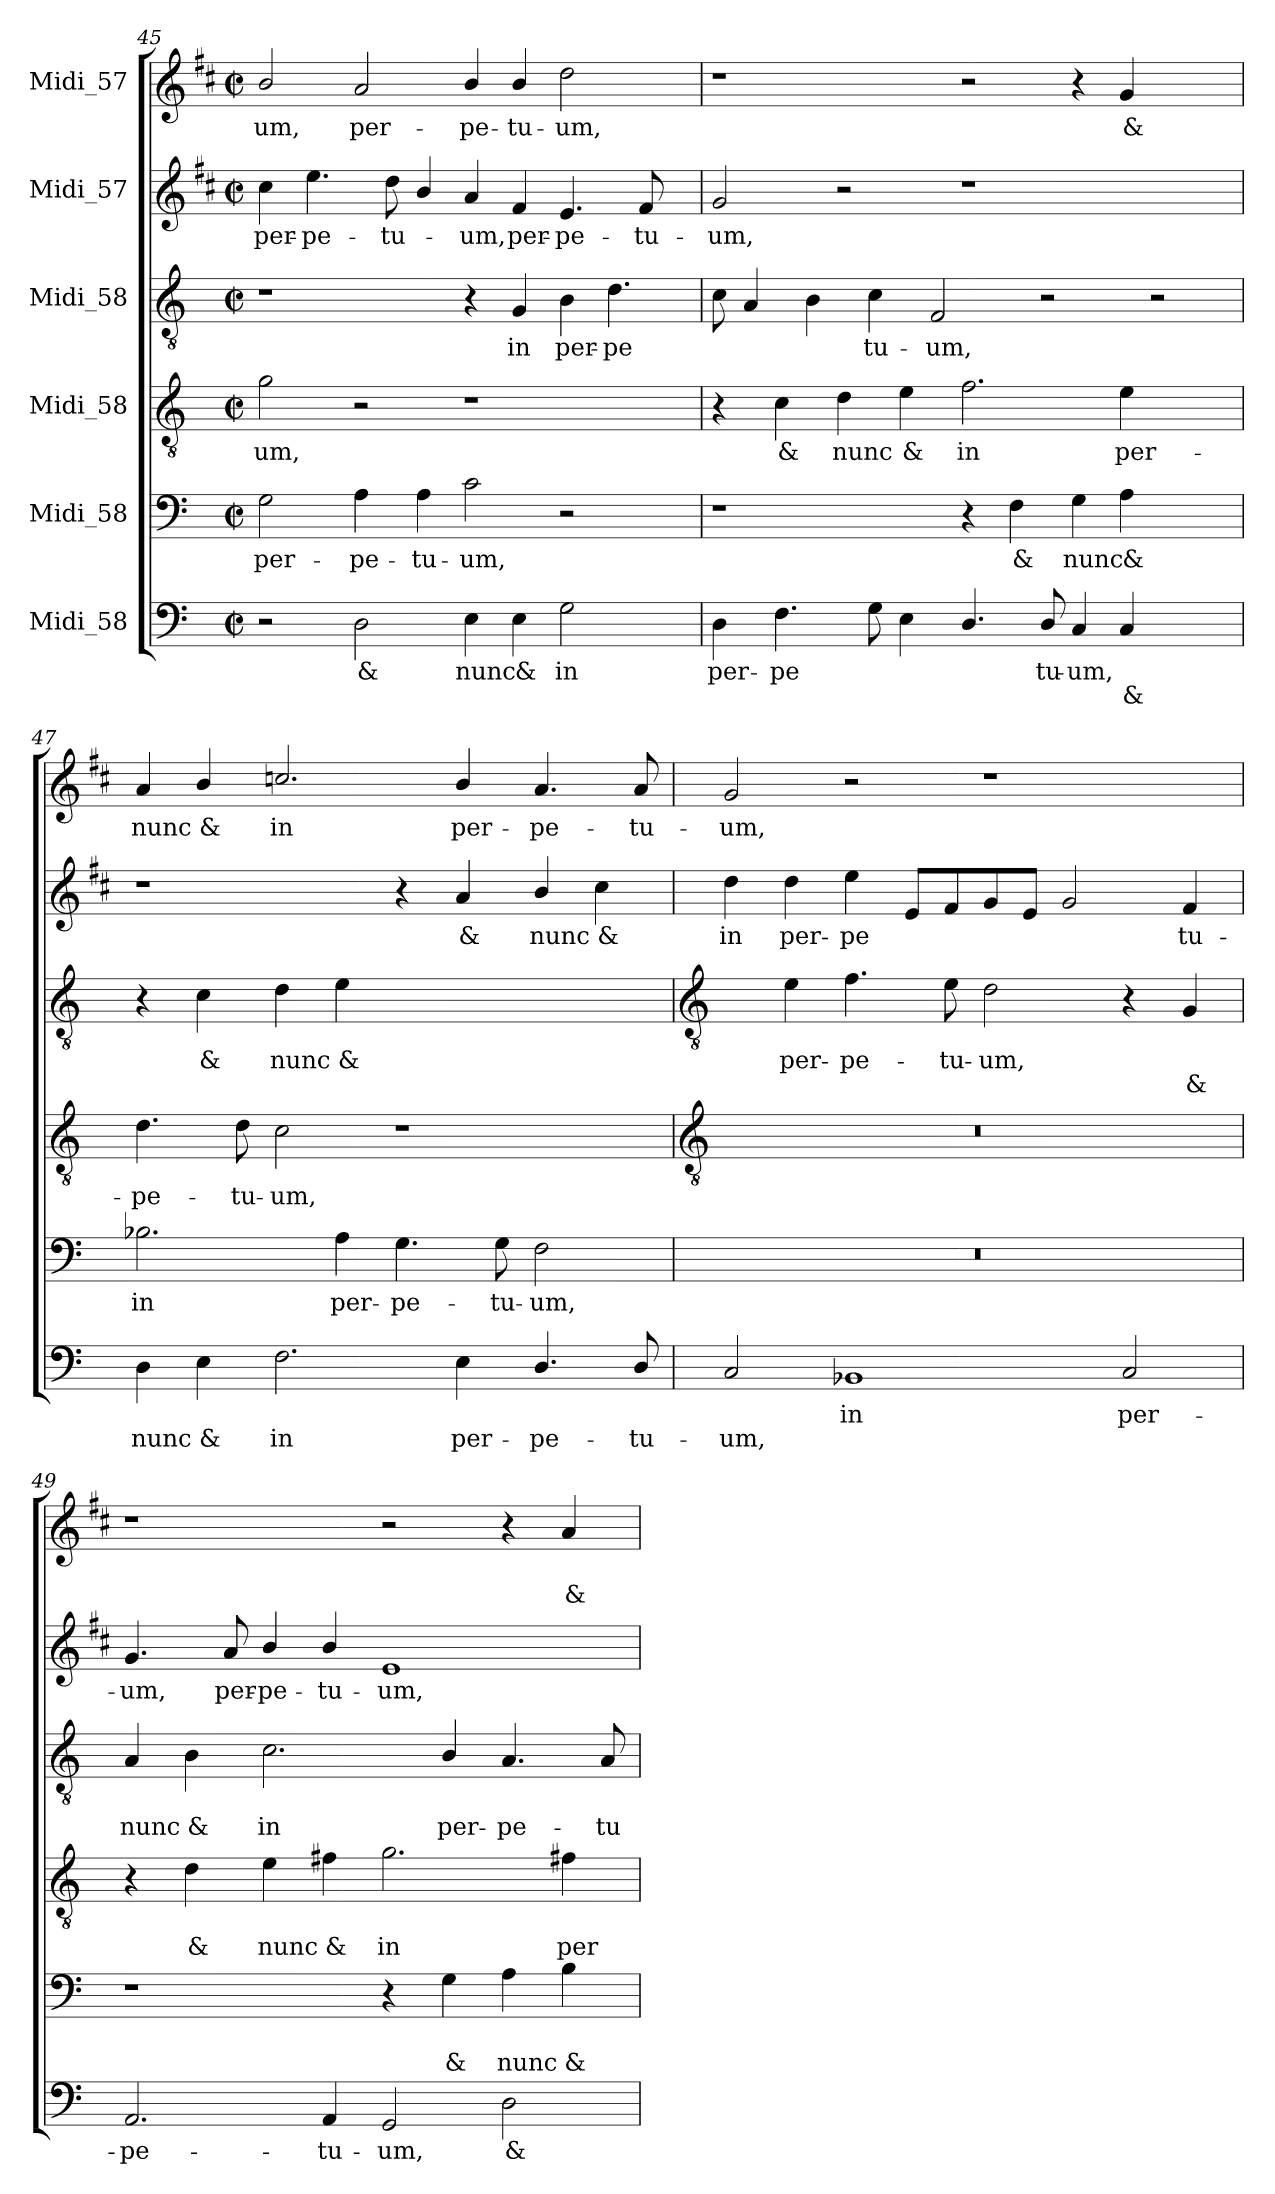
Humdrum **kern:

**kern	**text	**text	**kern	**text	**text	**kern	**text	**text	**kern	**text	**text	**kern	**text	**kern	**text	**text
*part6	*part6	*part6	*part5	*part5	*part5	*part4	*part4	*part4	*part3	*part3	*part3	*part2	*part2	*part1	*part1	*part1
*staff6	*staff6	*staff6	*staff5	*staff5	*staff5	*staff4	*staff4	*staff4	*staff3	*staff3	*staff3	*staff2	*staff2	*staff1	*staff1	*staff1
*I"Midi_58	*	*	*I"Midi_58	*	*	*I"Midi_58	*	*	*I"Midi_58	*	*	*I"Midi_57	*	*I"Midi_57	*	*
!!LO:LB:g=z
*clefF4	*	*	*clefF4	*	*	*clefGv2	*	*	*clefGv2	*	*	*clefG2	*	*clefG2	*	*
*	*	*	*	*	*	*	*	*	*	*	*	*ITrd1c2	*	*ITrd1c2	*	*
*k[]	*	*	*k[]	*	*	*k[]	*	*	*k[]	*	*	*k[]	*	*k[]	*	*
*C:	*	*	*C:	*	*	*C:	*	*	*C:	*	*	*C:	*	*C:	*	*
*M4/2	*	*	*M4/2	*	*	*M4/2	*	*	*M4/2	*	*	*M4/2	*	*M4/2	*	*
*met(c|)	*	*	*met(c|)	*	*	*met(c|)	*	*	*met(c|)	*	*	*met(c|)	*	*met(c|)	*	*
=45	=45	=45	=45	=45	=45	=45	=45	=45	=45	=45	=45	=45	=45	=45	=45	=45
!	!	!	!	!LO:LY:b	!	!	!LO:LY:b	!	!	!	!	!	!LO:LY:b	!	!LO:LY:b	!
2r	.	.	2G\	per-	.	2g\	-um,	.	1r	.	.	4b\	per-	2a/	-um,	.
!	!	!	!	!	!	!	!	!	!	!	!	!	!LO:LY:b	!	!	!
.	.	.	.	.	.	.	.	.	.	.	.	4.dd\	-pe-	.	.	.
!	!LO:LY:b	!	!	!LO:LY:b	!	!	!	!	!	!	!	!	!	!	!LO:LY:b	!
2D\	&	.	4A\	-pe-	.	2r	.	.	.	.	.	.	.	2g/	per-	.
!	!	!	!	!	!	!	!	!	!	!	!	!	!LO:LY:b	!	!	!
.	.	.	.	.	.	.	.	.	.	.	.	8cc\	-tu-	.	.	.
!	!	!	!	!LO:LY:b	!	!	!	!	!	!	!	!	!	!	!	!
.	.	.	4A\	-tu-	.	.	.	.	.	.	.	4a/	.	.	.	.
!	!LO:LY:b	!	!	!LO:LY:b	!	!	!	!	!	!	!	!	!LO:LY:b	!	!LO:LY:b	!
4E\	nunc	.	2c\	-um,	.	1r	.	.	4r	.	.	4g/	-um,	4a/	-pe-	.
!	!LO:LY:b	!	!	!	!	!	!	!	!	!LO:LY:b	!	!	!LO:LY:b	!	!LO:LY:b	!
4E\	&	.	.	.	.	.	.	.	4G/	in	.	4e/	per-	4a/	-tu-	.
!	!LO:LY:b	!	!	!	!	!	!	!	!	!LO:LY:b	!	!	!LO:LY:b	!	!LO:LY:b	!
2G\	in	.	2r	.	.	.	.	.	4B\	per-	.	4.d/	-pe-	2cc\	-um,	.
!	!	!	!	!	!	!	!	!	!	!LO:LY:b	!	!	!	!	!	!
.	.	.	.	.	.	.	.	.	4.d\	-pe	.	.	.	.	.	.
!	!	!	!	!	!	!	!	!	!	!	!	!	!LO:LY:b	!	!	!
.	.	.	.	.	.	.	.	.	.	.	.	8e/	-tu-	.	.	.
8ryy	.	.	8ryy	.	.	8ryy	.	.	.	.	.	8ryy	.	8ryy	.	.
=46	=46	=46	=46	=46	=46	=46	=46	=46	=46	=46	=46	=46	=46	=46	=46	=46
!	!LO:LY:b	!	!	!	!	!	!	!	!	!	!	!	!LO:LY:b	!	!	!
4D\	per-	.	1r	.	.	4r	.	.	8c\	.	.	2f/	-um,	1r	.	.
.	.	.	.	.	.	.	.	.	4A/	.	.	.	.	.	.	.
!	!LO:LY:b	!	!	!	!	!	!LO:LY:b	!	!	!	!	!	!	!	!	!
4.F\	-pe	.	.	.	.	4c\	&	.	.	.	.	.	.	.	.	.
.	.	.	.	.	.	.	.	.	4B\	.	.	.	.	.	.	.
!	!	!	!	!	!	!	!LO:LY:b	!	!	!	!	!	!	!	!	!
.	.	.	.	.	.	4d\	nunc	.	.	.	.	2r	.	.	.	.
!	!	!	!	!	!	!	!	!	!	!LO:LY:b	!	!	!	!	!	!
8G\	.	.	.	.	.	.	.	.	4c\	tu-	.	.	.	.	.	.
!	!	!	!	!	!	!	!LO:LY:b	!	!	!	!	!	!	!	!	!
4E\	.	.	.	.	.	4e\	&	.	.	.	.	.	.	.	.	.
!	!	!	!	!	!	!	!	!	!	!LO:LY:b	!	!	!	!	!	!
.	.	.	.	.	.	.	.	.	2F/	-um,	.	.	.	.	.	.
!	!	!	!	!	!	!	!LO:LY:b	!	!	!	!	!	!	!	!	!
4.D/	.	.	4r	.	.	2.f\	in	.	.	.	.	1r	.	2r	.	.
!	!	!	!	!LO:LY:b	!	!	!	!	!	!	!	!	!	!	!	!
.	.	.	4F\	&	.	.	.	.	.	.	.	.	.	.	.	.
!	!LO:LY:b	!	!	!	!	!	!	!	!	!	!	!	!	!	!	!
8D/	tu-	.	.	.	.	.	.	.	2r	.	.	.	.	.	.	.
!	!LO:LY:b	!	!	!LO:LY:b	!	!	!	!	!	!	!	!	!	!	!	!
4C/	-um,	.	4G\	nunc	.	.	.	.	.	.	.	.	.	4r	.	.
!	!	!LO:LY:b	!	!LO:LY:b	!	!	!LO:LY:b	!	!	!	!	!	!	!	!LO:LY:b	!
4C/	.	&	4A\	&	.	4e\	per-	.	.	.	.	.	.	4f/	&	.
.	.	.	.	.	.	.	.	.	2r	.	.	.	.	.	.	.
4.ryy	.	.	4.ryy	.	.	4.ryy	.	.	.	.	.	4.ryy	.	4.ryy	.	.
!!LO:LB:g=z
=47	=47	=47	=47	=47	=47	=47	=47	=47	=47	=47	=47	=47	=47	=47	=47	=47
!	!	!LO:LY:b	!	!LO:LY:b	!	!	!LO:LY:b	!	!	!	!	!	!	!	!LO:LY:b	!
4D\	.	nunc	2.B-X\	in	.	4.d\	-pe-	.	4r	.	.	1r	.	4g/	nunc	.
!	!	!LO:LY:b	!	!	!	!	!	!	!	!LO:LY:b	!	!	!	!	!LO:LY:b	!
4E\	.	&	.	.	.	.	.	.	4c\	&	.	.	.	4a/	&	.
!	!	!	!	!	!	!	!LO:LY:b	!	!	!	!	!	!	!	!	!
.	.	.	.	.	.	8d\	-tu-	.	.	.	.	.	.	.	.	.
!	!	!LO:LY:b	!	!	!	!	!LO:LY:b	!	!	!LO:LY:b	!	!	!	!	!LO:LY:b	!
2.F\	.	in	.	.	.	2c\	-um,	.	4d\	nunc	.	.	.	2.b-X/	in	.
!	!	!	!	!LO:LY:b	!	!	!	!	!	!LO:LY:b	!	!	!	!	!	!
.	.	.	4A\	per-	.	.	.	.	4e\	&	.	.	.	.	.	.
!	!	!	!	!LO:LY:b	!	!	!	!	!	!LO:LY:b	!	!	!	!	!	!
.	.	.	4.G\	-pe-	.	1r	.	.	[2f\yy	in	.	4r	.	.	.	.
!	!	!LO:LY:b	!	!	!	!	!	!	!	!	!	!	!LO:LY:b	!	!LO:LY:b	!
4E\	.	per-	.	.	.	.	.	.	.	.	.	4g/	&	4a/	per-	.
!	!	!	!	!LO:LY:b	!	!	!	!	!	!	!	!	!	!	!	!
.	.	.	8G\	-tu-	.	.	.	.	.	.	.	.	.	.	.	.
!	!	!LO:LY:b	!	!LO:LY:b	!	!	!	!	!	!	!	!	!LO:LY:b	!	!LO:LY:b	!
4.D/	.	-pe-	2F\	-um,	.	.	.	.	2ryy	.	.	4a/	nunc	4.g/	-pe-	.
!	!	!	!	!	!	!	!	!	!	!	!	!	!LO:LY:b	!	!	!
.	.	.	.	.	.	.	.	.	.	.	.	4b\	&	.	.	.
!	!	!LO:LY:b	!	!	!	!	!	!	!	!	!	!	!	!	!LO:LY:b	!
8D/	.	-tu-	.	.	.	.	.	.	.	.	.	.	.	8g/	-tu-	.
!!LO:LB:g=z
=48	=48	=48	=48	=48	=48	=48	=48	=48	=48	=48	=48	=48	=48	=48	=48	=48
*	*	*	*	*	*	*clefGv2	*	*	*clefGv2	*	*	*	*	*	*	*
!	!	!LO:LY:b	!	!	!	!	!	!	!	!	!	!	!LO:LY:b	!	!LO:LY:b	!
2C/	.	-um,	0r	.	.	0r	.	.	4fyy]	.	.	4cc\	in	2f/	-um,	.
!	!	!	!	!	!	!	!	!	!	!LO:LY:b	!	!	!LO:LY:b	!	!	!
.	.	.	.	.	.	.	.	.	4e\	per-	.	4cc\	per-	.	.	.
!	!LO:LY:b	!	!	!	!	!	!	!	!	!LO:LY:b	!	!	!LO:LY:b	!	!	!
1BB-X/	in	.	.	.	.	.	.	.	4.f\	-pe-	.	4dd\	-pe	2r	.	.
.	.	.	.	.	.	.	.	.	.	.	.	8d/L	.	.	.	.
!	!	!	!	!	!	!	!	!	!	!LO:LY:b	!	!	!	!	!	!
.	.	.	.	.	.	.	.	.	8e\	-tu-	.	8e/	.	.	.	.
!	!	!	!	!	!	!	!	!	!	!LO:LY:b	!	!	!	!	!	!
.	.	.	.	.	.	.	.	.	2d\	-um,	.	8f/	.	1r	.	.
.	.	.	.	.	.	.	.	.	.	.	.	8d/J	.	.	.	.
.	.	.	.	.	.	.	.	.	.	.	.	2f/	.	.	.	.
!	!LO:LY:b	!	!	!	!	!	!	!	!	!	!	!	!	!	!	!
2C/	per-	.	.	.	.	.	.	.	4r	.	.	.	.	.	.	.
!	!	!	!	!	!	!	!	!	!	!	!LO:LY:b	!	!LO:LY:b	!	!	!
.	.	.	.	.	.	.	.	.	4G/	.	&	4e/	tu-	.	.	.
=49	=49	=49	=49	=49	=49	=49	=49	=49	=49	=49	=49	=49	=49	=49	=49	=49
!	!LO:LY:b	!	!	!	!	!	!	!	!	!	!LO:LY:b	!	!LO:LY:b	!	!	!
2.AA/	-pe-	.	1r	.	.	4r	.	.	4A/	.	nunc	4.f/	-um,	1r	.	.
!	!	!	!	!	!	!	!	!LO:LY:b	!	!	!LO:LY:b	!	!	!	!	!
.	.	.	.	.	.	4d\	.	&	4B\	.	&	.	.	.	.	.
!	!	!	!	!	!	!	!	!	!	!	!	!	!LO:LY:b	!	!	!
.	.	.	.	.	.	.	.	.	.	.	.	8g/	per-	.	.	.
!	!	!	!	!	!	!	!	!LO:LY:b	!	!	!LO:LY:b	!	!LO:LY:b	!	!	!
.	.	.	.	.	.	4e\	.	nunc	2.c\	.	in	4a/	-pe-	.	.	.
!	!LO:LY:b	!	!	!	!	!	!	!LO:LY:b	!	!	!	!	!LO:LY:b	!	!	!
4AA/	-tu-	.	.	.	.	4f#X\	.	&	.	.	.	4a/	-tu-	.	.	.
!	!LO:LY:b	!	!	!	!	!	!	!LO:LY:b	!	!	!	!	!LO:LY:b	!	!	!
2GG/	-um,	.	4r	.	.	2.g\	.	in	.	.	.	1d	-um,	2r	.	.
!	!	!	!	!	!LO:LY:b	!	!	!	!	!	!LO:LY:b	!	!	!	!	!
.	.	.	4G\	.	&	.	.	.	4B/	.	per-	.	.	.	.	.
!	!LO:LY:b	!	!	!	!LO:LY:b	!	!	!	!	!	!LO:LY:b	!	!	!	!	!
2D\	&	.	4A\	.	nunc	.	.	.	4.A/	.	-pe-	.	.	4r	.	.
!	!	!	!	!	!LO:LY:b	!	!	!LO:LY:b	!	!	!	!	!	!	!	!LO:LY:b
.	.	.	4B\	.	&	4f#X\	.	per-	.	.	.	.	.	4g/	.	&
!	!	!	!	!	!	!	!	!	!	!	!LO:LY:b	!	!	!	!	!
.	.	.	.	.	.	.	.	.	8A/	.	-tu-	.	.	.	.	.
=	=	=	=	=	=	=	=	=	=	=	=	=	=	=	=	=
*-	*-	*-	*-	*-	*-	*-	*-	*-	*-	*-	*-	*-	*-	*-	*-	*-
